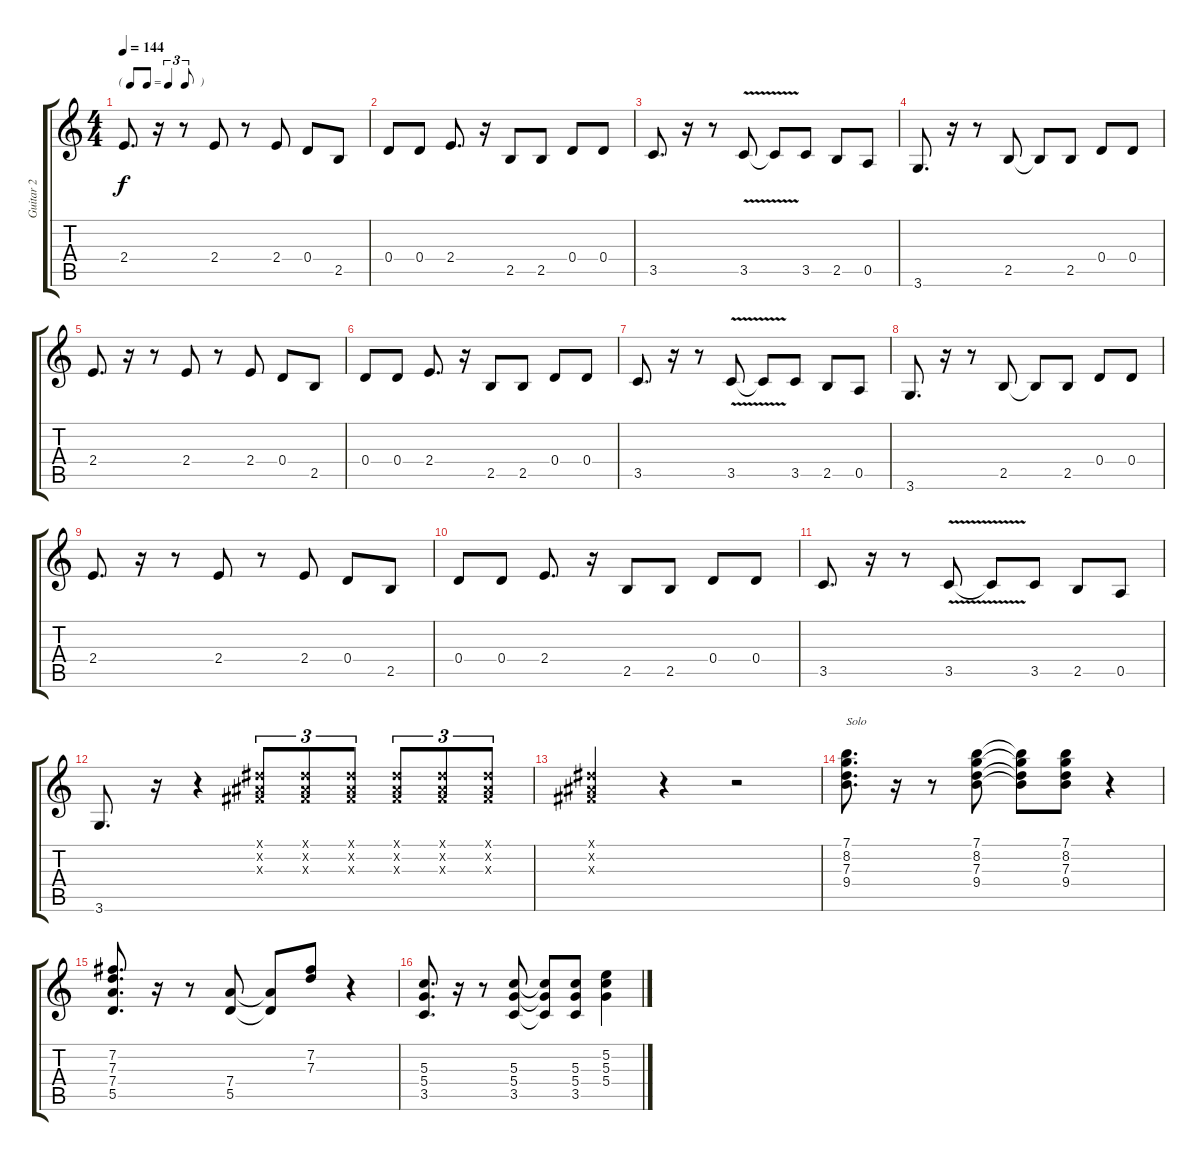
\track ("Guitar 2" "Guitar 2") {instrument electricguitarclean}
\staff {score tabs}
\tuning (E4 B3 G3 D3 A2 E2) {hide}
\ts (4 4)
\tf triplet8th
\tempo 144
\clef g2
\ks c
2.4.8{d dy f} r.16 r.8 2.4.8 r.8 2.4.8 0.4.8 2.5.8 |
0.4.8 0.4.8 2.4.8{d} r.16 2.5.8 2.5.8 0.4.8 0.4.8 |
3.5.8{d} r.16 r.8 3.5{v}.8 3.5{t}.8 3.5.8 2.5.8 0.5.8 |
3.6.8{d} r.16 r.8 2.5.8 2.5{t}.8 2.5.8 0.4.8 0.4.8 |
2.4.8{d} r.16 r.8 2.4.8 r.8 2.4.8 0.4.8 2.5.8 |
0.4.8 0.4.8 2.4.8{d} r.16 2.5.8 2.5.8 0.4.8 0.4.8 |
3.5.8{d} r.16 r.8 3.5{v}.8 3.5{t}.8 3.5.8 2.5.8 0.5.8 |
3.6.8{d} r.16 r.8 2.5.8 2.5{t}.8 2.5.8 0.4.8 0.4.8 |
2.4.8{d} r.16 r.8 2.4.8 r.8 2.4.8 0.4.8 2.5.8 |
0.4.8 0.4.8 2.4.8{d} r.16 2.5.8 2.5.8 0.4.8 0.4.8 |
3.5.8{d} r.16 r.8 3.5{v}.8 3.5{t}.8 3.5.8 2.5.8 0.5.8 |
3.6.8{d} r.16 r.4 (-1.1{x} -1.2{x} -1.3{x}).8{tu (3 2)} (-1.1{x} -1.2{x} -1.3{x}).8{tu (3 2)} (-1.1{x} -1.2{x} -1.3{x}).8{tu (3 2)} (-1.1{x} -1.2{x} -1.3{x}).8{tu (3 2)} (-1.1{x} -1.2{x} -1.3{x}).8{tu (3 2)} (-1.1{x} -1.2{x} -1.3{x}).8{tu (3 2)} |
(-1.1{x} -1.2{x} -1.3{x}).4 r.4 r.2 |
(7.1 8.2 7.3 9.4).8{d txt "Solo"} r.16 r.8 (7.1 8.2 7.3 9.4).8 (7.1{t} 8.2{t} 7.3{t} 9.4{t}).8 (7.1 8.2 7.3 9.4).8 r.4 |
(7.2 7.3 7.4 5.5).8{d} r.16 r.8 (7.4 5.5).8 (7.4{t} 5.5{t}).8 (7.2 7.3).8 r.4 |
(5.3 5.4 3.5).8{d} r.16 r.8 (5.3 5.4 3.5).8 (5.3{t} 5.4{t} 3.5{t}).8 (5.3 5.4 3.5).8 (5.2 5.3 5.4).4
